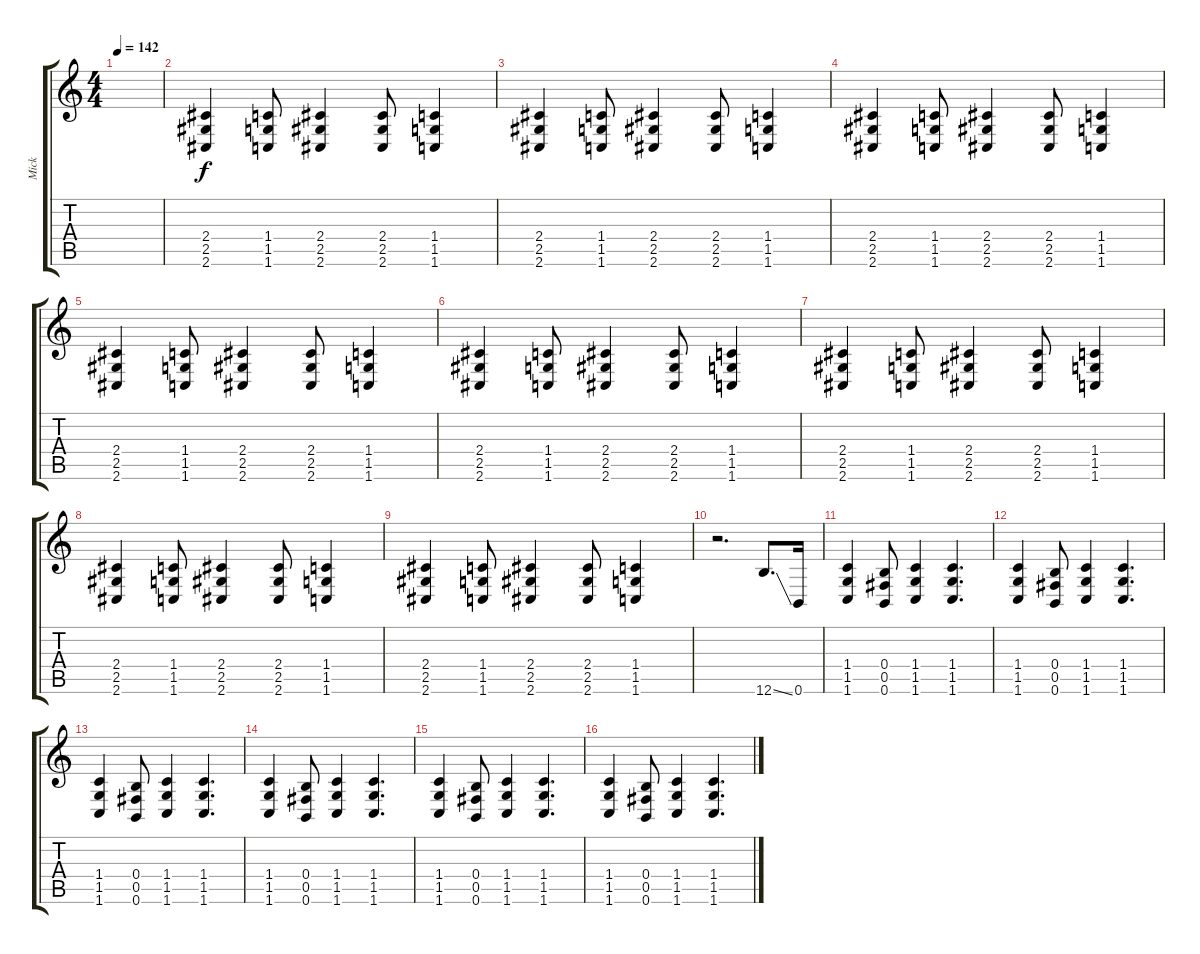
\track ("Mick" "Mick") {instrument distortionguitar}
\staff {score tabs}
\tuning (B3 Ab3 E3 B2 Gb2 B1) {hide}
\ts (4 4)
\tempo 142
\clef g2
\ks c
|
(2.4 2.5 2.6).4 (1.4 1.5 1.6).8 (2.4 2.5 2.6).4 (2.4 2.5 2.6).8 (1.4 1.5 1.6).4 |
(2.4 2.5 2.6).4 (1.4 1.5 1.6).8 (2.4 2.5 2.6).4 (2.4 2.5 2.6).8 (1.4 1.5 1.6).4 |
(2.4 2.5 2.6).4 (1.4 1.5 1.6).8 (2.4 2.5 2.6).4 (2.4 2.5 2.6).8 (1.4 1.5 1.6).4 |
(2.4 2.5 2.6).4 (1.4 1.5 1.6).8 (2.4 2.5 2.6).4 (2.4 2.5 2.6).8 (1.4 1.5 1.6).4 |
(2.4 2.5 2.6).4 (1.4 1.5 1.6).8 (2.4 2.5 2.6).4 (2.4 2.5 2.6).8 (1.4 1.5 1.6).4 |
(2.4 2.5 2.6).4 (1.4 1.5 1.6).8 (2.4 2.5 2.6).4 (2.4 2.5 2.6).8 (1.4 1.5 1.6).4 |
(2.4 2.5 2.6).4 (1.4 1.5 1.6).8 (2.4 2.5 2.6).4 (2.4 2.5 2.6).8 (1.4 1.5 1.6).4 |
(2.4 2.5 2.6).4 (1.4 1.5 1.6).8 (2.4 2.5 2.6).4 (2.4 2.5 2.6).8 (1.4 1.5 1.6).4 |
r.2{d} 12.6{ss}.8{d} 0.6.16 |
(1.4 1.5 1.6).4 (0.4 0.5 0.6).8 (1.4 1.5 1.6).4 (1.4 1.5 1.6).4{d} |
(1.4 1.5 1.6).4 (0.4 0.5 0.6).8 (1.4 1.5 1.6).4 (1.4 1.5 1.6).4{d} |
(1.4 1.5 1.6).4 (0.4 0.5 0.6).8 (1.4 1.5 1.6).4 (1.4 1.5 1.6).4{d} |
(1.4 1.5 1.6).4 (0.4 0.5 0.6).8 (1.4 1.5 1.6).4 (1.4 1.5 1.6).4{d} |
(1.4 1.5 1.6).4 (0.4 0.5 0.6).8 (1.4 1.5 1.6).4 (1.4 1.5 1.6).4{d} |
(1.4 1.5 1.6).4 (0.4 0.5 0.6).8 (1.4 1.5 1.6).4 (1.4 1.5 1.6).4{d}
